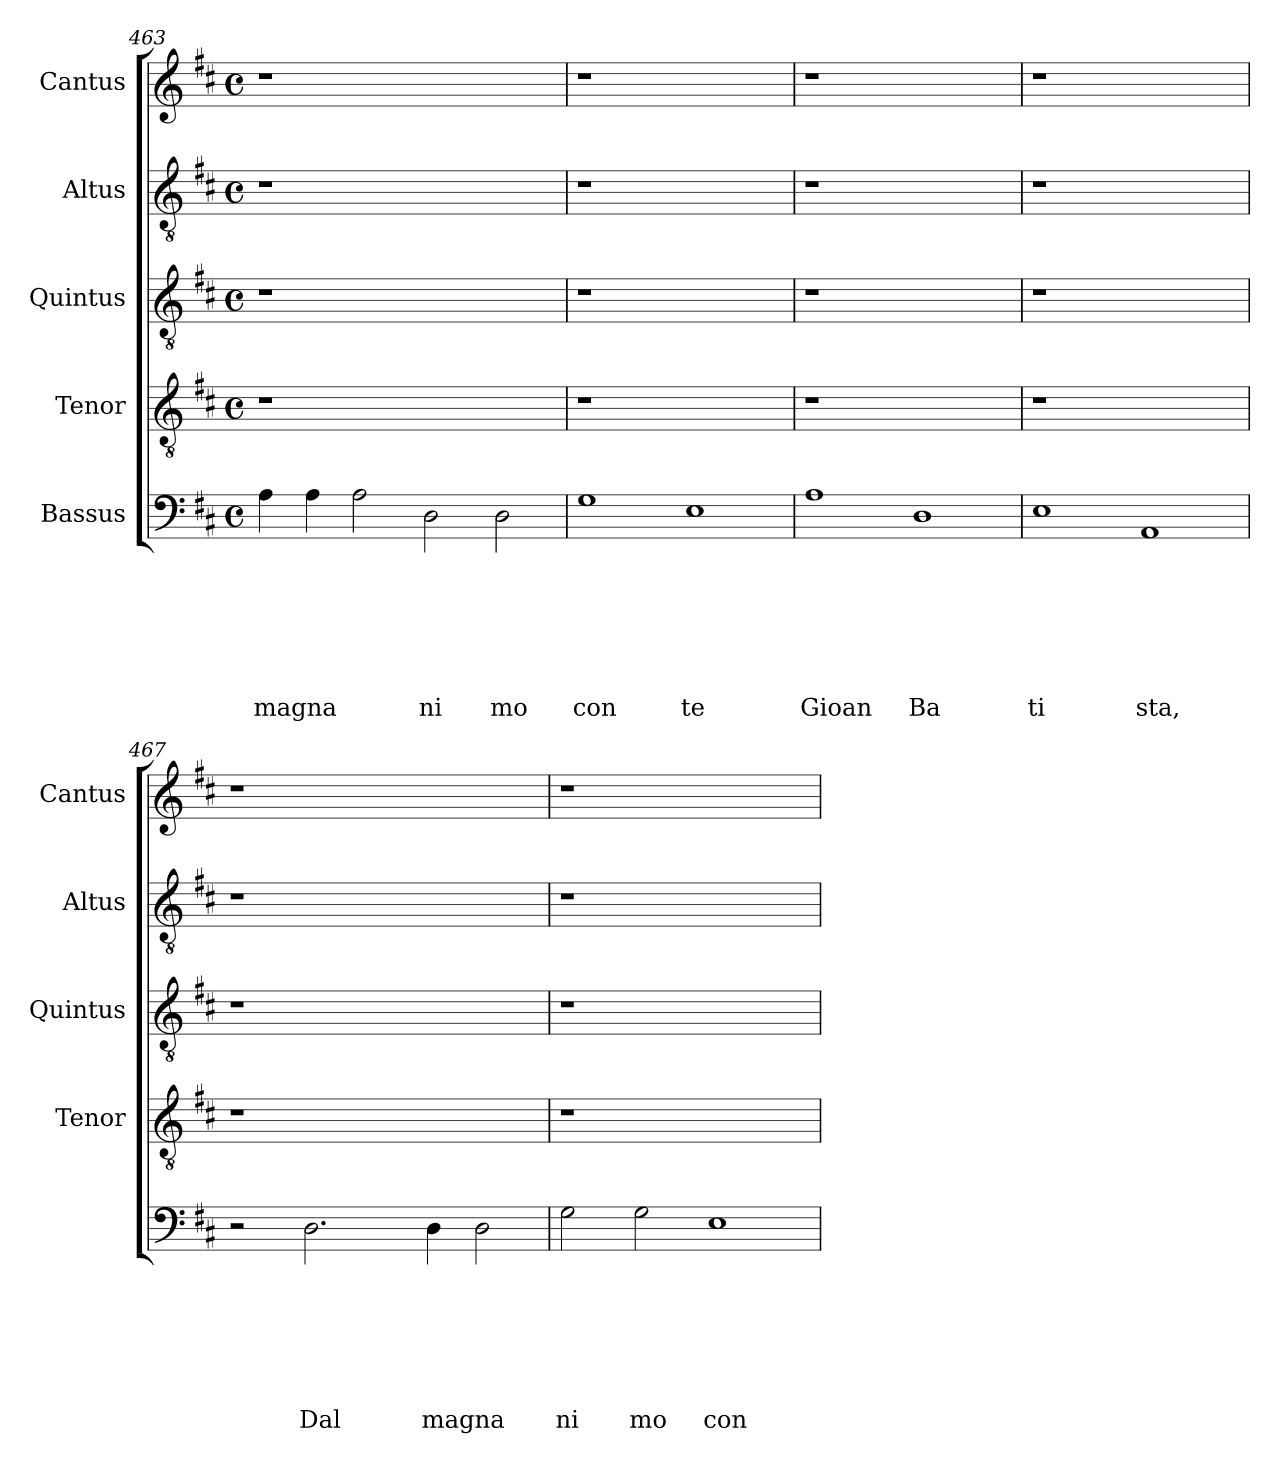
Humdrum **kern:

**kern	**text	**text	**text	**text	**text	**text	**text	**kern	**kern	**kern	**kern
*part5	*part5	*part5	*part5	*part5	*part5	*part5	*part5	*part4	*part3	*part2	*part1
*staff5	*staff5	*staff5	*staff5	*staff5	*staff5	*staff5	*staff5	*staff4	*staff3	*staff2	*staff1
*I"Bassus	*	*	*	*	*	*	*	*I"Tenor	*I"Quintus	*I"Altus	*I"Cantus
*	*	*	*	*	*	*	*	*I'Tenor	*I'Quintus	*I'Altus	*I'Cantus
!!LO:LB:g=z
*clefF4	*	*	*	*	*	*	*	*clefGv2	*clefGv2	*clefGv2	*clefG2
*k[f#c#]	*	*	*	*	*	*	*	*k[f#c#]	*k[f#c#]	*k[f#c#]	*k[f#c#]
*D:	*	*	*	*	*	*	*	*D:	*D:	*D:	*D:
*M4/4	*	*	*	*	*	*	*	*M4/4	*M4/4	*M4/4	*M4/4
*met(c)	*	*	*	*	*	*	*	*met(c)	*met(c)	*met(c)	*met(c)
=463	=463	=463	=463	=463	=463	=463	=463	=463	=463	=463	=463
!	!	!	!	!	!	!	!LO:LY:b	!	!	!	!
4A\	.	.	.	.	.	.	magna	1r	1r	1r	1r
4A\	.	.	.	.	.	.	.	.	.	.	.
2A\	.	.	.	.	.	.	.	.	.	.	.
!	!	!	!	!	!	!	!LO:LY:b	!	!	!	!
2D\	.	.	.	.	.	.	ni	1ryy	1ryy	1ryy	1ryy
!	!	!	!	!	!	!	!LO:LY:b	!	!	!	!
2D\	.	.	.	.	.	.	mo	.	.	.	.
=464	=464	=464	=464	=464	=464	=464	=464	=464	=464	=464	=464
!	!	!	!	!	!	!	!LO:LY:b	!	!	!	!
1G	.	.	.	.	.	.	con	1r	1r	1r	1r
!	!	!	!	!	!	!	!LO:LY:b	!	!	!	!
1E	.	.	.	.	.	.	te	1ryy	1ryy	1ryy	1ryy
=465	=465	=465	=465	=465	=465	=465	=465	=465	=465	=465	=465
!	!	!	!	!	!	!	!LO:LY:b	!	!	!	!
1A	.	.	.	.	.	.	Gioan	1r	1r	1r	1r
!	!	!	!	!	!	!	!LO:LY:b	!	!	!	!
1D	.	.	.	.	.	.	Ba	1ryy	1ryy	1ryy	1ryy
=466	=466	=466	=466	=466	=466	=466	=466	=466	=466	=466	=466
!	!	!	!	!	!	!	!LO:LY:b	!	!	!	!
1E	.	.	.	.	.	.	ti	1r	1r	1r	1r
!	!	!	!	!	!	!	!LO:LY:b	!	!	!	!
1AA	.	.	.	.	.	.	sta,	1ryy	1ryy	1ryy	1ryy
=467	=467	=467	=467	=467	=467	=467	=467	=467	=467	=467	=467
2r	.	.	.	.	.	.	.	1r	1r	1r	1r
!	!	!	!	!	!	!	!LO:LY:b	!	!	!	!
2.D\	.	.	.	.	.	.	Dal	.	.	.	.
.	.	.	.	.	.	.	.	1ryy	1ryy	1ryy	1ryy
!	!	!	!	!	!	!	!LO:LY:b	!	!	!	!
4D\	.	.	.	.	.	.	magna	.	.	.	.
2D\	.	.	.	.	.	.	.	.	.	.	.
=468	=468	=468	=468	=468	=468	=468	=468	=468	=468	=468	=468
!	!	!	!	!	!	!	!LO:LY:b	!	!	!	!
2G\	.	.	.	.	.	.	ni	1r	1r	1r	1r
!	!	!	!	!	!	!	!LO:LY:b	!	!	!	!
2G\	.	.	.	.	.	.	mo	.	.	.	.
!	!	!	!	!	!	!	!LO:LY:b	!	!	!	!
1E	.	.	.	.	.	.	con	1ryy	1ryy	1ryy	1ryy
=	=	=	=	=	=	=	=	=	=	=	=
*-	*-	*-	*-	*-	*-	*-	*-	*-	*-	*-	*-
